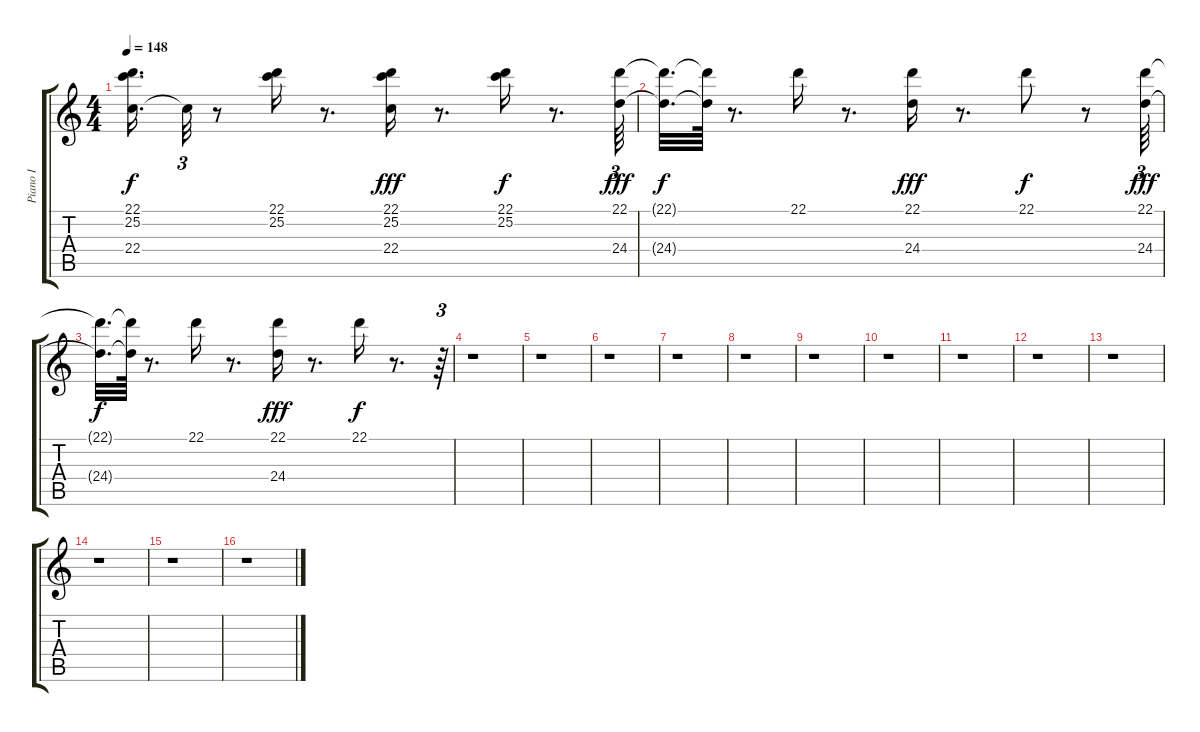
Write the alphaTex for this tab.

\track ("Piano I" "Piano I") {instrument stringensemble1}
\staff {score tabs}
\tuning (E4 B3 G3 D3 A2 E2) {hide}
\ts (4 4)
\tempo 148
\clef g2
\ks c
(22.1{t} 25.2{t} 22.4{t}).16{d dy f} 22.4{t}.32{tu (3 2)} r.8 (22.1 25.2).16 r.8{d} (22.1 25.2 22.4).16{dy fff} r.8{d} (22.1 25.2).16{dy f} r.8{d} (22.1 24.4).64{tu (3 2) dy fff} |
(22.1{t} 24.4{t}).32{d dy f} (22.1{t} 24.4{t}).64 r.8{d} 22.1.16 r.8{d} (22.1 24.4).16{dy fff} r.8{d} 22.1.8{dy f} r.8 (22.1 24.4).64{tu (3 2) dy fff} |
(22.1{t} 24.4{t}).32{d dy f} (22.1{t} 24.4{t}).64 r.8{d} 22.1.16 r.8{d} (22.1 24.4).16{dy fff} r.8{d} 22.1.16{dy f} r.8{d} r.64{tu (3 2)} |
r.1 |
r.1 |
r.1 |
r.1 |
r.1 |
r.1 |
r.1 |
r.1 |
r.1 |
r.1 |
r.1 |
r.1 |
r.1
